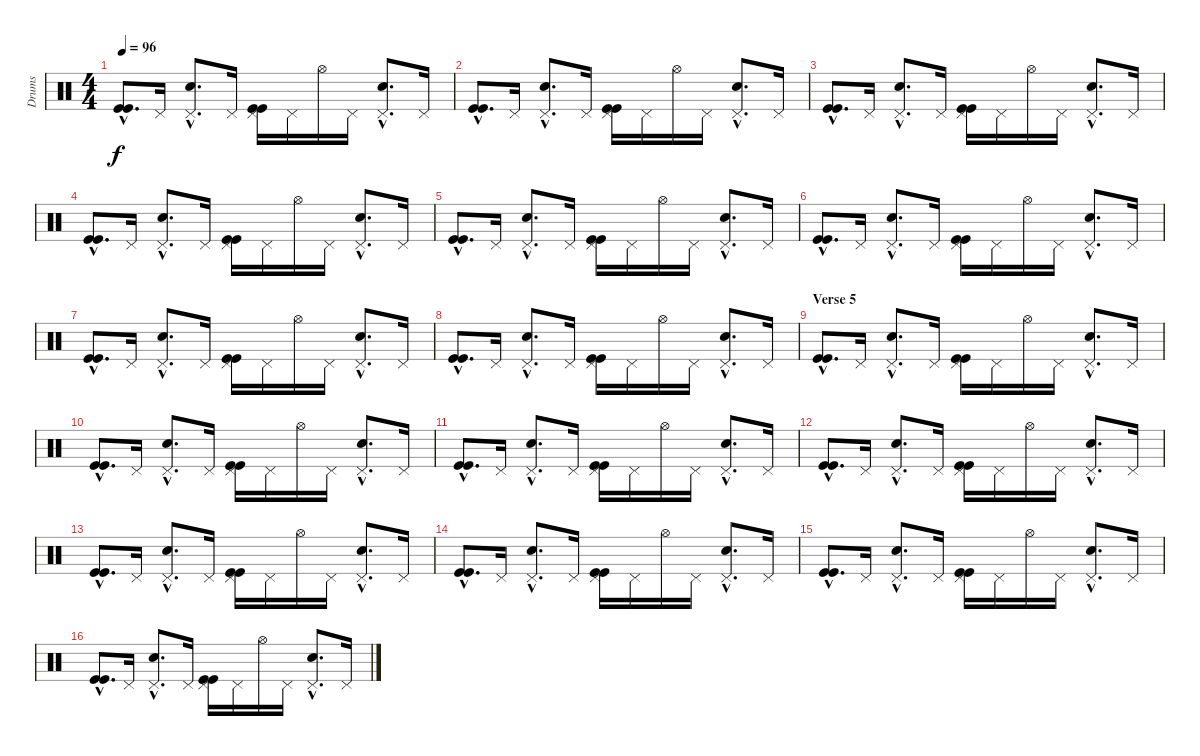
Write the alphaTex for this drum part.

\track ("Drums" "Drums") {instrument percussion}
\staff {score}
\articulation defaults
\ts (4 4)
\tempo 96
\clef neutral
\ks c
("Kick (hit)"{hac} "Kick (hit)"{hac}).8{d dy f} "Pedal Hi-Hat (hit)".16 ("Pedal Hi-Hat (hit)"{hac} "Electric Snare (hit)"{hac}).8{d} "Pedal Hi-Hat (hit)".16 ("Pedal Hi-Hat (hit)" "Kick (hit)" "Kick (hit)").16 "Pedal Hi-Hat (hit)".16 "Hi-Hat (open)".16 "Pedal Hi-Hat (hit)".16 ("Pedal Hi-Hat (hit)"{hac} "Electric Snare (hit)"{hac}).8{d} "Pedal Hi-Hat (hit)".16 |
("Kick (hit)"{hac} "Kick (hit)"{hac}).8{d} "Pedal Hi-Hat (hit)".16 ("Pedal Hi-Hat (hit)"{hac} "Electric Snare (hit)"{hac}).8{d} "Pedal Hi-Hat (hit)".16 ("Pedal Hi-Hat (hit)" "Kick (hit)" "Kick (hit)").16 "Pedal Hi-Hat (hit)".16 "Hi-Hat (open)".16 "Pedal Hi-Hat (hit)".16 ("Pedal Hi-Hat (hit)"{hac} "Electric Snare (hit)"{hac}).8{d} "Pedal Hi-Hat (hit)".16 |
("Kick (hit)"{hac} "Kick (hit)"{hac}).8{d} "Pedal Hi-Hat (hit)".16 ("Pedal Hi-Hat (hit)"{hac} "Electric Snare (hit)"{hac}).8{d} "Pedal Hi-Hat (hit)".16 ("Pedal Hi-Hat (hit)" "Kick (hit)" "Kick (hit)").16 "Pedal Hi-Hat (hit)".16 "Hi-Hat (open)".16 "Pedal Hi-Hat (hit)".16 ("Pedal Hi-Hat (hit)"{hac} "Electric Snare (hit)"{hac}).8{d} "Pedal Hi-Hat (hit)".16 |
("Kick (hit)"{hac} "Kick (hit)"{hac}).8{d} "Pedal Hi-Hat (hit)".16 ("Pedal Hi-Hat (hit)"{hac} "Electric Snare (hit)"{hac}).8{d} "Pedal Hi-Hat (hit)".16 ("Pedal Hi-Hat (hit)" "Kick (hit)" "Kick (hit)").16 "Pedal Hi-Hat (hit)".16 "Hi-Hat (open)".16 "Pedal Hi-Hat (hit)".16 ("Pedal Hi-Hat (hit)"{hac} "Electric Snare (hit)"{hac}).8{d} "Pedal Hi-Hat (hit)".16 |
("Kick (hit)"{hac} "Kick (hit)"{hac}).8{d} "Pedal Hi-Hat (hit)".16 ("Pedal Hi-Hat (hit)"{hac} "Electric Snare (hit)"{hac}).8{d} "Pedal Hi-Hat (hit)".16 ("Pedal Hi-Hat (hit)" "Kick (hit)" "Kick (hit)").16 "Pedal Hi-Hat (hit)".16 "Hi-Hat (open)".16 "Pedal Hi-Hat (hit)".16 ("Pedal Hi-Hat (hit)"{hac} "Electric Snare (hit)"{hac}).8{d} "Pedal Hi-Hat (hit)".16 |
("Kick (hit)"{hac} "Kick (hit)"{hac}).8{d} "Pedal Hi-Hat (hit)".16 ("Pedal Hi-Hat (hit)"{hac} "Electric Snare (hit)"{hac}).8{d} "Pedal Hi-Hat (hit)".16 ("Pedal Hi-Hat (hit)" "Kick (hit)" "Kick (hit)").16 "Pedal Hi-Hat (hit)".16 "Hi-Hat (open)".16 "Pedal Hi-Hat (hit)".16 ("Pedal Hi-Hat (hit)"{hac} "Electric Snare (hit)"{hac}).8{d} "Pedal Hi-Hat (hit)".16 |
("Kick (hit)"{hac} "Kick (hit)"{hac}).8{d} "Pedal Hi-Hat (hit)".16 ("Pedal Hi-Hat (hit)"{hac} "Electric Snare (hit)"{hac}).8{d} "Pedal Hi-Hat (hit)".16 ("Pedal Hi-Hat (hit)" "Kick (hit)" "Kick (hit)").16 "Pedal Hi-Hat (hit)".16 "Hi-Hat (open)".16 "Pedal Hi-Hat (hit)".16 ("Pedal Hi-Hat (hit)"{hac} "Electric Snare (hit)"{hac}).8{d} "Pedal Hi-Hat (hit)".16 |
("Kick (hit)"{hac} "Kick (hit)"{hac}).8{d} "Pedal Hi-Hat (hit)".16 ("Pedal Hi-Hat (hit)"{hac} "Electric Snare (hit)"{hac}).8{d} "Pedal Hi-Hat (hit)".16 ("Pedal Hi-Hat (hit)" "Kick (hit)" "Kick (hit)").16 "Pedal Hi-Hat (hit)".16 "Hi-Hat (open)".16 "Pedal Hi-Hat (hit)".16 ("Pedal Hi-Hat (hit)"{hac} "Electric Snare (hit)"{hac}).8{d} "Pedal Hi-Hat (hit)".16 |
\section ("" "Verse 5")
("Kick (hit)"{hac} "Kick (hit)"{hac}).8{d} "Pedal Hi-Hat (hit)".16 ("Pedal Hi-Hat (hit)"{hac} "Electric Snare (hit)"{hac}).8{d} "Pedal Hi-Hat (hit)".16 ("Pedal Hi-Hat (hit)" "Kick (hit)" "Kick (hit)").16 "Pedal Hi-Hat (hit)".16 "Hi-Hat (open)".16 "Pedal Hi-Hat (hit)".16 ("Pedal Hi-Hat (hit)"{hac} "Electric Snare (hit)"{hac}).8{d} "Pedal Hi-Hat (hit)".16 |
("Kick (hit)"{hac} "Kick (hit)"{hac}).8{d} "Pedal Hi-Hat (hit)".16 ("Pedal Hi-Hat (hit)"{hac} "Electric Snare (hit)"{hac}).8{d} "Pedal Hi-Hat (hit)".16 ("Pedal Hi-Hat (hit)" "Kick (hit)" "Kick (hit)").16 "Pedal Hi-Hat (hit)".16 "Hi-Hat (open)".16 "Pedal Hi-Hat (hit)".16 ("Pedal Hi-Hat (hit)"{hac} "Electric Snare (hit)"{hac}).8{d} "Pedal Hi-Hat (hit)".16 |
("Kick (hit)"{hac} "Kick (hit)"{hac}).8{d} "Pedal Hi-Hat (hit)".16 ("Pedal Hi-Hat (hit)"{hac} "Electric Snare (hit)"{hac}).8{d} "Pedal Hi-Hat (hit)".16 ("Pedal Hi-Hat (hit)" "Kick (hit)" "Kick (hit)").16 "Pedal Hi-Hat (hit)".16 "Hi-Hat (open)".16 "Pedal Hi-Hat (hit)".16 ("Pedal Hi-Hat (hit)"{hac} "Electric Snare (hit)"{hac}).8{d} "Pedal Hi-Hat (hit)".16 |
("Kick (hit)"{hac} "Kick (hit)"{hac}).8{d} "Pedal Hi-Hat (hit)".16 ("Pedal Hi-Hat (hit)"{hac} "Electric Snare (hit)"{hac}).8{d} "Pedal Hi-Hat (hit)".16 ("Pedal Hi-Hat (hit)" "Kick (hit)" "Kick (hit)").16 "Pedal Hi-Hat (hit)".16 "Hi-Hat (open)".16 "Pedal Hi-Hat (hit)".16 ("Pedal Hi-Hat (hit)"{hac} "Electric Snare (hit)"{hac}).8{d} "Pedal Hi-Hat (hit)".16 |
("Kick (hit)"{hac} "Kick (hit)"{hac}).8{d} "Pedal Hi-Hat (hit)".16 ("Pedal Hi-Hat (hit)"{hac} "Electric Snare (hit)"{hac}).8{d} "Pedal Hi-Hat (hit)".16 ("Pedal Hi-Hat (hit)" "Kick (hit)" "Kick (hit)").16 "Pedal Hi-Hat (hit)".16 "Hi-Hat (open)".16 "Pedal Hi-Hat (hit)".16 ("Pedal Hi-Hat (hit)"{hac} "Electric Snare (hit)"{hac}).8{d} "Pedal Hi-Hat (hit)".16 |
("Kick (hit)"{hac} "Kick (hit)"{hac}).8{d} "Pedal Hi-Hat (hit)".16 ("Pedal Hi-Hat (hit)"{hac} "Electric Snare (hit)"{hac}).8{d} "Pedal Hi-Hat (hit)".16 ("Pedal Hi-Hat (hit)" "Kick (hit)" "Kick (hit)").16 "Pedal Hi-Hat (hit)".16 "Hi-Hat (open)".16 "Pedal Hi-Hat (hit)".16 ("Pedal Hi-Hat (hit)"{hac} "Electric Snare (hit)"{hac}).8{d} "Pedal Hi-Hat (hit)".16 |
("Kick (hit)"{hac} "Kick (hit)"{hac}).8{d} "Pedal Hi-Hat (hit)".16 ("Pedal Hi-Hat (hit)"{hac} "Electric Snare (hit)"{hac}).8{d} "Pedal Hi-Hat (hit)".16 ("Pedal Hi-Hat (hit)" "Kick (hit)" "Kick (hit)").16 "Pedal Hi-Hat (hit)".16 "Hi-Hat (open)".16 "Pedal Hi-Hat (hit)".16 ("Pedal Hi-Hat (hit)"{hac} "Electric Snare (hit)"{hac}).8{d} "Pedal Hi-Hat (hit)".16 |
("Kick (hit)"{hac} "Kick (hit)"{hac}).8{d} "Pedal Hi-Hat (hit)".16 ("Pedal Hi-Hat (hit)"{hac} "Electric Snare (hit)"{hac}).8{d} "Pedal Hi-Hat (hit)".16 ("Pedal Hi-Hat (hit)" "Kick (hit)" "Kick (hit)").16 "Pedal Hi-Hat (hit)".16 "Hi-Hat (open)".16 "Pedal Hi-Hat (hit)".16 ("Pedal Hi-Hat (hit)"{hac} "Electric Snare (hit)"{hac}).8{d} "Pedal Hi-Hat (hit)".16
